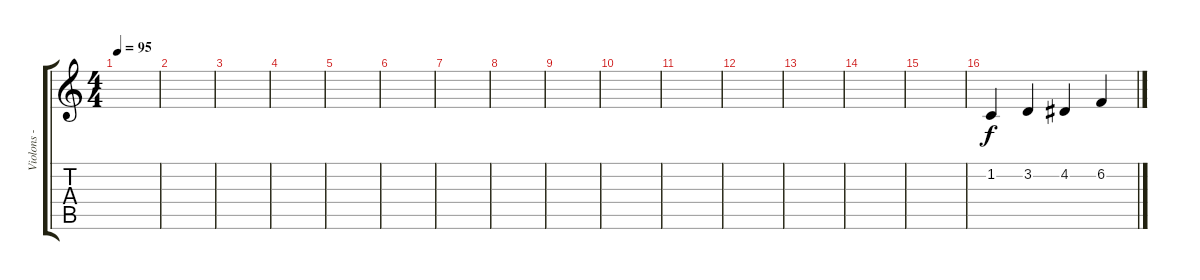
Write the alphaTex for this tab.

\track ("Violons - " "Violons - ") {instrument synthstrings2}
\staff {score tabs}
\tuning (E4 B3 G3 D3 A2 E2) {hide}
\ts (4 4)
\tempo 95
\clef g2
\ks c
|
|
|
|
|
|
|
|
|
|
|
|
|
|
|
1.2.4 3.2.4 4.2.4 6.2.4
